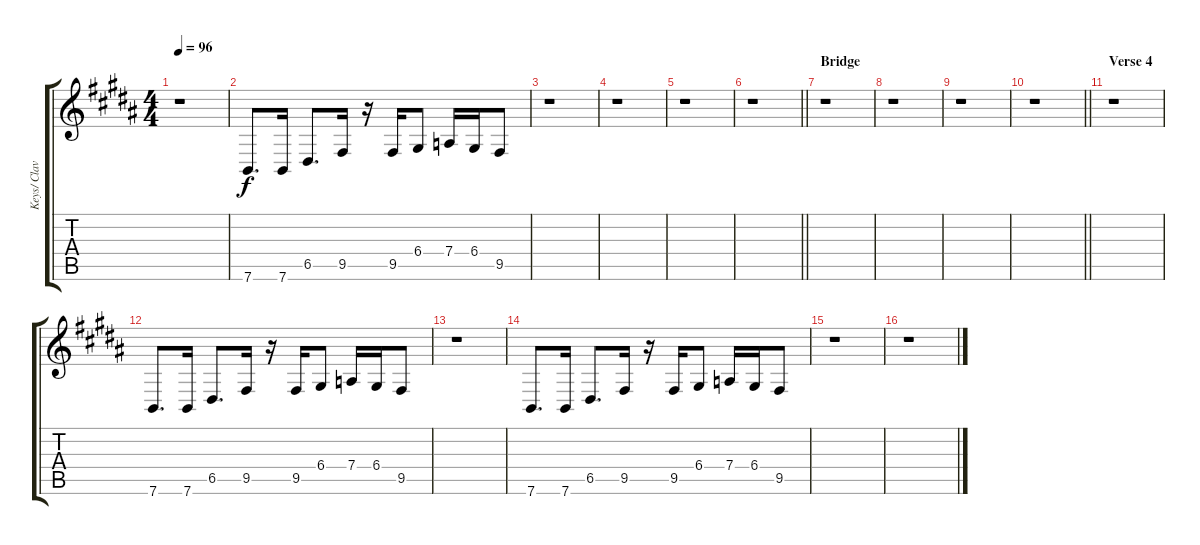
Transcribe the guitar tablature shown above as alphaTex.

\track ("Keys/ Clav" "Keys/ Clav") {instrument clavinet}
\staff {score tabs}
\tuning (E4 B3 G3 D3 A2 E2) {hide}
\ts (4 4)
\tempo 96
\clef g2
\ks b
r.1{dy f} |
7.6.8{d} 7.6.16 6.5.8{d} 9.5.16 r.16 9.5.16 6.4.8 7.4.16 6.4.16 9.5.8 |
r.1 |
r.1 |
r.1 |
\barLineRight lightlight
r.1 |
\section ("" "Bridge")
r.1 |
r.1 |
r.1 |
\barLineRight lightlight
r.1 |
\section ("" "Verse 4")
r.1 |
7.6.8{d} 7.6.16 6.5.8{d} 9.5.16 r.16 9.5.16 6.4.8 7.4.16 6.4.16 9.5.8 |
r.1 |
7.6.8{d} 7.6.16 6.5.8{d} 9.5.16 r.16 9.5.16 6.4.8 7.4.16 6.4.16 9.5.8 |
r.1 |
r.1
